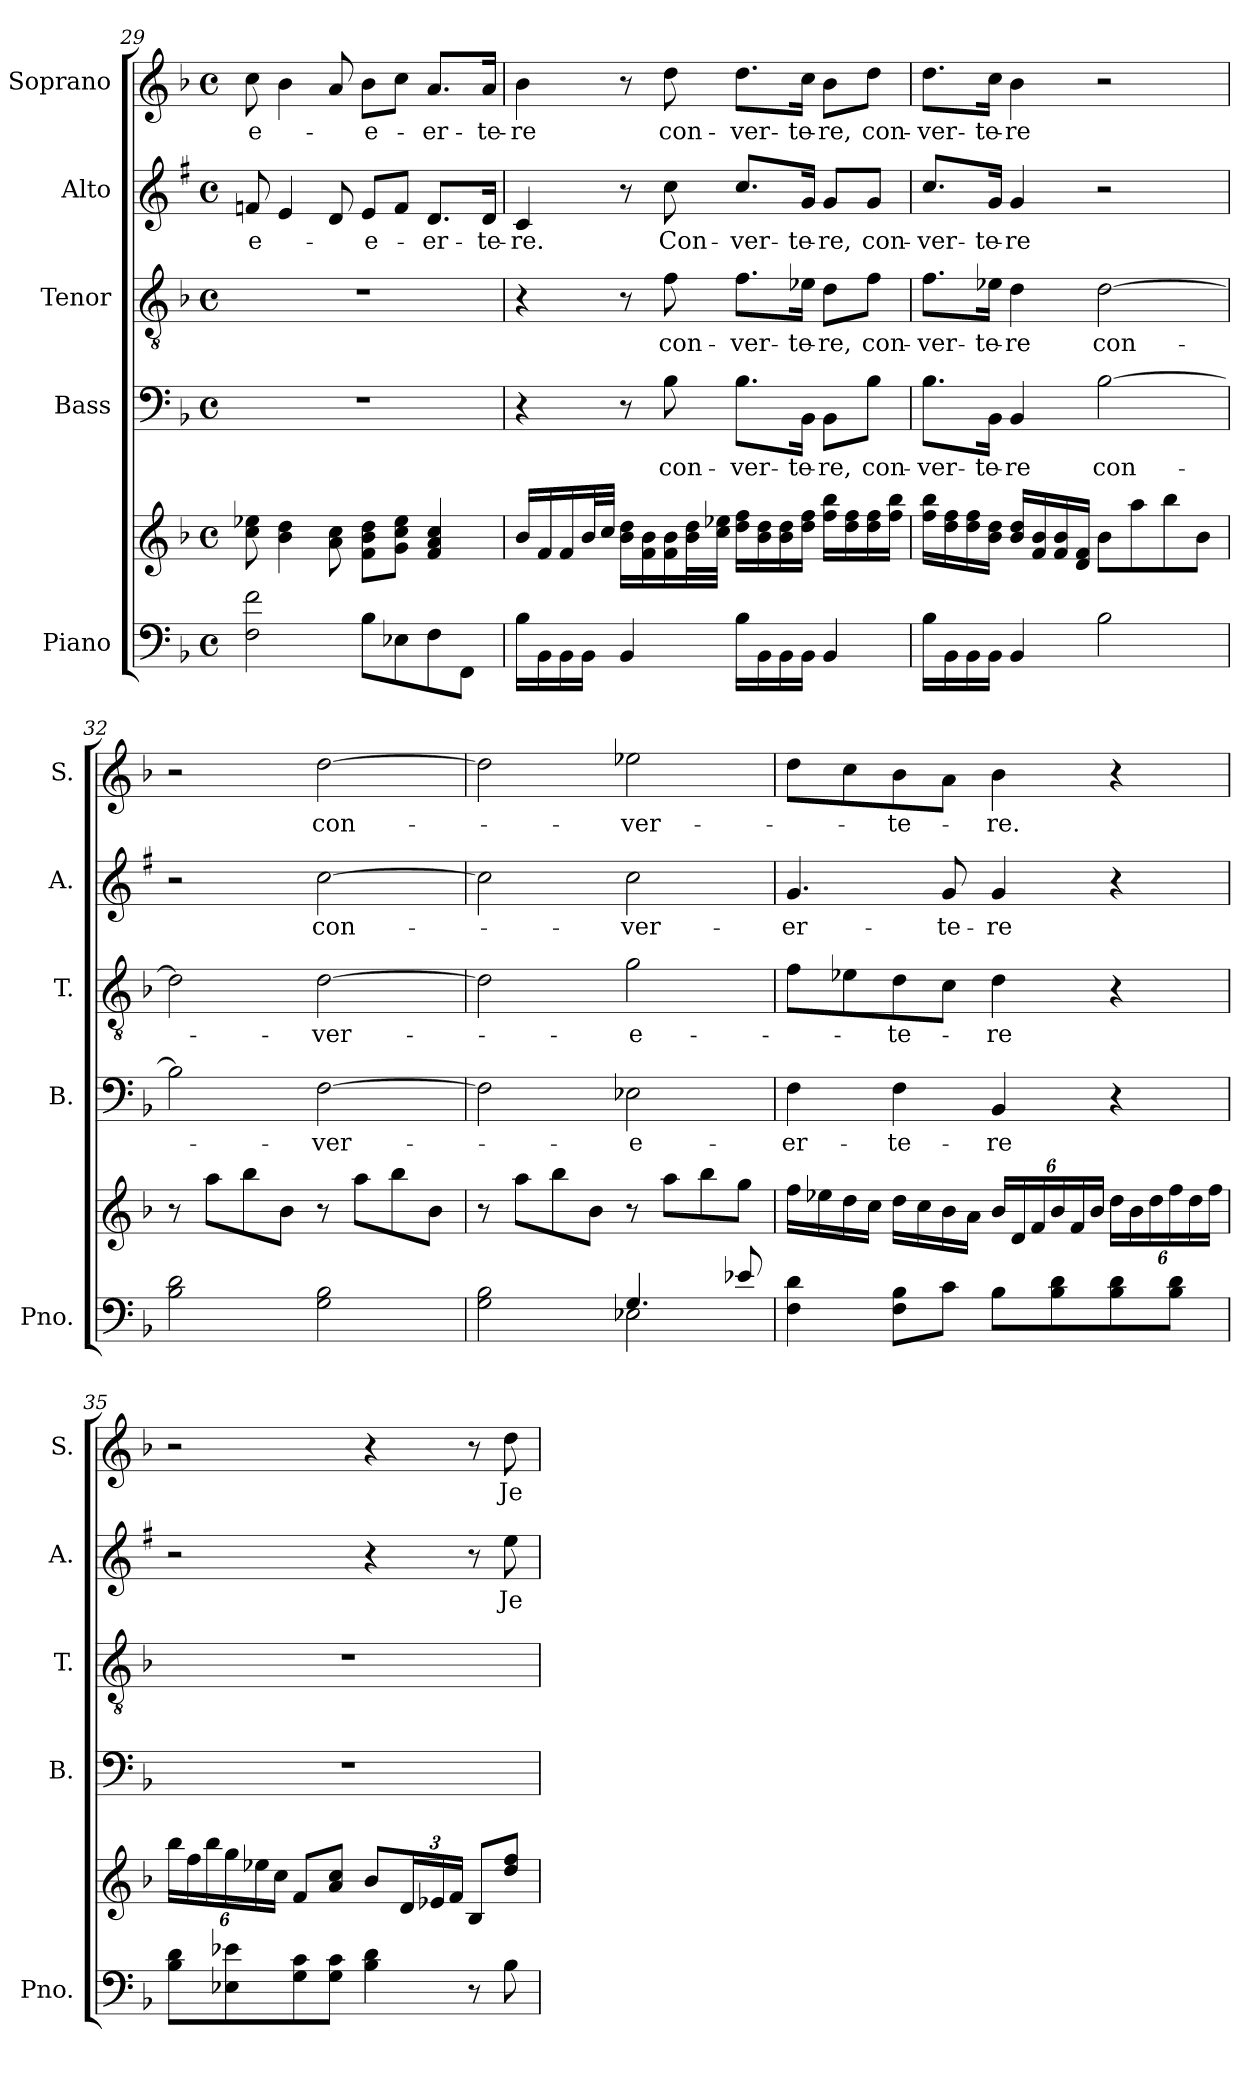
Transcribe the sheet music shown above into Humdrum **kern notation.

**kern	**kern	**kern	**text	**kern	**text	**kern	**text	**kern	**text
*part5	*part5	*part4	*part4	*part3	*part3	*part2	*part2	*part1	*part1
*staff6	*staff5	*staff4	*staff4	*staff3	*staff3	*staff2	*staff2	*staff1	*staff1
*I"Piano	*	*I"Bass	*	*I"Tenor	*	*I"Alto	*	*I"Soprano	*
*I'Pno.	*	*I'B.	*	*I'T.	*	*I'A.	*	*I'S.	*
*clefF4	*clefG2	*clefF4	*	*clefGv2	*	*clefG2	*	*clefG2	*
*	*	*	*	*	*	*ITrd1c2	*	*	*
*k[b-]	*k[b-]	*k[b-]	*	*k[b-]	*	*k[b-]	*	*k[b-]	*
*M4/4	*M4/4	*M4/4	*	*M4/4	*	*M4/4	*	*M4/4	*
*met(c)	*met(c)	*met(c)	*	*met(c)	*	*met(c)	*	*met(c)	*
=29	=29	=29	=29	=29	=29	=29	=29	=29	=29
!	!	!	!	!	!	!	!LO:LY:b	!	!LO:LY:b
2F\ 2f\	8cc\ 8ee-X\	1r	.	1r	.	8e-X/	-e-	8cc\	-e-
.	4b-\ 4dd\	.	.	.	.	4d/	.	4b-\	.
.	8a\ 8cc\	.	.	.	.	8c/	.	8a/	.
!	!	!	!	!	!	!	!LO:LY:b	!	!LO:LY:b
8B-\L	8f\ 8b-\ 8dd\L	.	.	.	.	8d/L	-e-	8b-\L	-e-
8E-X\	8g\ 8cc\ 8ee-\J	.	.	.	.	8e-/J	.	8cc\J	.
!	!	!	!	!	!	!	!LO:LY:b	!	!LO:LY:b
8F\	4f/ 4a/ 4cc/	.	.	.	.	8.c/L	-er-	8.a/L	er-
8FF\J	.	.	.	.	.	.	.	.	.
!	!	!	!	!	!	!	!LO:LY:b	!	!LO:LY:b
.	.	.	.	.	.	16c/Jk	-te-	16a/Jk	-te-
=30	=30	=30	=30	=30	=30	=30	=30	=30	=30
!	!	!	!	!	!	!	!LO:LY:b	!	!LO:LY:b
16B-\LL	16b-/LL	4r	.	4r	.	4B-/	-re.	4b-\	-re
16BB-\	16f/	.	.	.	.	.	.	.	.
16BB-\	16f/	.	.	.	.	.	.	.	.
16BB-\JJ	32b-/L	.	.	.	.	.	.	.	.
.	32cc/JJJ	.	.	.	.	.	.	.	.
4BB-/	16b-\ 16dd\LL	8r	.	8r	.	8r	.	8r	.
.	16f\ 16b-\	.	.	.	.	.	.	.	.
!	!	!	!LO:LY:b	!	!LO:LY:b	!	!LO:LY:b	!	!LO:LY:b
.	16f\ 16b-\	8B-\	con-	8f\	con-	8b-\	Con-	8dd\	con-
.	32b-\ 32dd\L	.	.	.	.	.	.	.	.
.	32cc\ 32ee-X\JJJ	.	.	.	.	.	.	.	.
!	!	!	!LO:LY:b	!	!LO:LY:b	!	!LO:LY:b	!	!LO:LY:b
16B-\LL	16dd\ 16ff\LL	8.B-\L	-ver-	8.f\L	-ver-	8.b-/L	-ver-	8.dd\L	-ver-
16BB-\	16b-\ 16dd\	.	.	.	.	.	.	.	.
16BB-\	16b-\ 16dd\	.	.	.	.	.	.	.	.
!	!	!	!LO:LY:b	!	!LO:LY:b	!	!LO:LY:b	!	!LO:LY:b
16BB-\JJ	16dd\ 16ff\JJ	16BB-\Jk	-te-	16e-X\Jk	-te-	16f/Jk	-te-	16cc\Jk	-te-
!	!	!	!LO:LY:b	!	!LO:LY:b	!	!LO:LY:b	!	!LO:LY:b
4BB-/	16ff\ 16bb-\LL	8BB-\L	-re,	8d\L	-re,	8f/L	-re,	8b-\L	-re,
.	16dd\ 16ff\	.	.	.	.	.	.	.	.
!	!	!	!LO:LY:b	!	!LO:LY:b	!	!LO:LY:b	!	!LO:LY:b
.	16dd\ 16ff\	8B-\J	con-	8f\J	con-	8f/J	con-	8dd\J	con-
.	16ff\ 16bb-\JJ	.	.	.	.	.	.	.	.
!!LO:PB:g=z
=31	=31	=31	=31	=31	=31	=31	=31	=31	=31
!	!	!	!LO:LY:b	!	!LO:LY:b	!	!LO:LY:b	!	!LO:LY:b
16B-\LL	16ff\ 16bb-\LL	8.B-\L	-ver-	8.f\L	-ver-	8.b-/L	-ver-	8.dd\L	-ver-
16BB-\	16dd\ 16ff\	.	.	.	.	.	.	.	.
16BB-\	16dd\ 16ff\	.	.	.	.	.	.	.	.
!	!	!	!LO:LY:b	!	!LO:LY:b	!	!LO:LY:b	!	!LO:LY:b
16BB-\JJ	16b-\ 16dd\JJ	16BB-\Jk	-te-	16e-X\Jk	-te-	16f/Jk	-te-	16cc\Jk	-te-
!	!	!	!LO:LY:b	!	!LO:LY:b	!	!LO:LY:b	!	!LO:LY:b
4BB-/	16b-/ 16dd/LL	4BB-/	-re	4d\	-re	4f/	-re	4b-\	-re
.	16f/ 16b-/	.	.	.	.	.	.	.	.
.	16f/ 16b-/	.	.	.	.	.	.	.	.
.	16d/ 16f/JJ	.	.	.	.	.	.	.	.
!	!	!	!LO:LY:b	!	!LO:LY:b	!	!	!	!
2B-\	8b-\L	[2B-\	con-	[2d\	con-	2r	.	2r	.
.	8aa\	.	.	.	.	.	.	.	.
.	8bb-\	.	.	.	.	.	.	.	.
.	8b-\J	.	.	.	.	.	.	.	.
=32	=32	=32	=32	=32	=32	=32	=32	=32	=32
2B-\ 2d\	8r	2B-\]	.	2d\]	.	2r	.	2r	.
.	8aa\L	.	.	.	.	.	.	.	.
.	8bb-\	.	.	.	.	.	.	.	.
.	8b-\J	.	.	.	.	.	.	.	.
!	!	!	!LO:LY:b	!	!LO:LY:b	!	!LO:LY:b	!	!LO:LY:b
2G\ 2B-\	8r	[2F\	-ver-	[2d\	-ver-	[2b-\	con-	[2dd\	con-
.	8aa\L	.	.	.	.	.	.	.	.
.	8bb-\	.	.	.	.	.	.	.	.
.	8b-\J	.	.	.	.	.	.	.	.
=33	=33	=33	=33	=33	=33	=33	=33	=33	=33
*^	*	*	*	*	*	*	*	*	*
2G\ 2B-\	2ryy	8r	2F\]	.	2d\]	.	2b-\]	.	2dd\]	.
.	.	8aa\L	.	.	.	.	.	.	.	.
.	.	8bb-\	.	.	.	.	.	.	.	.
.	.	8b-\J	.	.	.	.	.	.	.	.
!	!	!	!	!LO:LY:b	!	!LO:LY:b	!	!LO:LY:b	!	!LO:LY:b
4.G/	2E-X\	8r	2E-X\	-e-	2g\	-e-	2b-\	-ver-	2ee-X\	-ver-
.	.	8aa\L	.	.	.	.	.	.	.	.
.	.	8bb-\	.	.	.	.	.	.	.	.
8e-X/	.	8gg\J	.	.	.	.	.	.	.	.
*v	*v	*	*	*	*	*	*	*	*	*
!!LO:LB:g=z
=34	=34	=34	=34	=34	=34	=34	=34	=34	=34
!	!	!	!LO:LY:b	!	!	!	!LO:LY:b	!	!
4F\ 4d\	16ff\LL	4F\	-er-	8f\L	.	4.f/	-er-	8dd\L	.
.	16ee-X\	.	.	.	.	.	.	.	.
.	16dd\	.	.	8e-X\	.	.	.	8cc\	.
.	16cc\JJ	.	.	.	.	.	.	.	.
!	!	!	!LO:LY:b	!	!LO:LY:b	!	!	!	!LO:LY:b
8F\ 8B-\L	16dd\LL	4F\	-te-	8d\	-te-	.	.	8b-\	-te-
.	16cc\	.	.	.	.	.	.	.	.
!	!	!	!	!	!	!	!LO:LY:b	!	!
8c\J	16b-\	.	.	8c\J	.	8f/	-te-	8a\J	.
.	16a\JJ	.	.	.	.	.	.	.	.
*	*Xbrackettup	*	*	*	*	*	*	*	*
!	!	!	!LO:LY:b	!	!LO:LY:b	!	!LO:LY:b	!	!LO:LY:b
8B-\L	24b-/LL	4BB-/	-re	4d\	-re	4f/	-re	4b-\	-re.
.	24d/	.	.	.	.	.	.	.	.
.	24f/	.	.	.	.	.	.	.	.
8B-\ 8d\	24b-/	.	.	.	.	.	.	.	.
.	24f/	.	.	.	.	.	.	.	.
.	24b-/JJ	.	.	.	.	.	.	.	.
8B-\ 8d\	24dd\LL	4r	.	4r	.	4r	.	4r	.
.	24b-\	.	.	.	.	.	.	.	.
.	24dd\	.	.	.	.	.	.	.	.
8B-\ 8d\J	24ff\	.	.	.	.	.	.	.	.
.	24dd\	.	.	.	.	.	.	.	.
.	24ff\JJ	.	.	.	.	.	.	.	.
=35	=35	=35	=35	=35	=35	=35	=35	=35	=35
8B-\ 8d\L	24bb-\LL	1r	.	1r	.	2r	.	2r	.
.	24ff\	.	.	.	.	.	.	.	.
.	24bb-\	.	.	.	.	.	.	.	.
8E-X\ 8e-X\	24gg\	.	.	.	.	.	.	.	.
.	24ee-X\	.	.	.	.	.	.	.	.
.	24cc\JJ	.	.	.	.	.	.	.	.
8G\ 8c\	8f/L	.	.	.	.	.	.	.	.
8G\ 8c\J	8a/ 8cc/J	.	.	.	.	.	.	.	.
4B-\ 4d\	8b-/L	.	.	.	.	4r	.	4r	.
.	24d/L	.	.	.	.	.	.	.	.
.	24e-X/	.	.	.	.	.	.	.	.
.	24f/JJ	.	.	.	.	.	.	.	.
8r	8B-/L	.	.	.	.	8r	.	8r	.
!	!	!	!	!	!	!	!LO:LY:b	!	!LO:LY:b
8B-\	8dd/ 8ff/J	.	.	.	.	8dd\	Je-	8dd\	Je-
=	=	=	=	=	=	=	=	=	=
*-	*-	*-	*-	*-	*-	*-	*-	*-	*-
